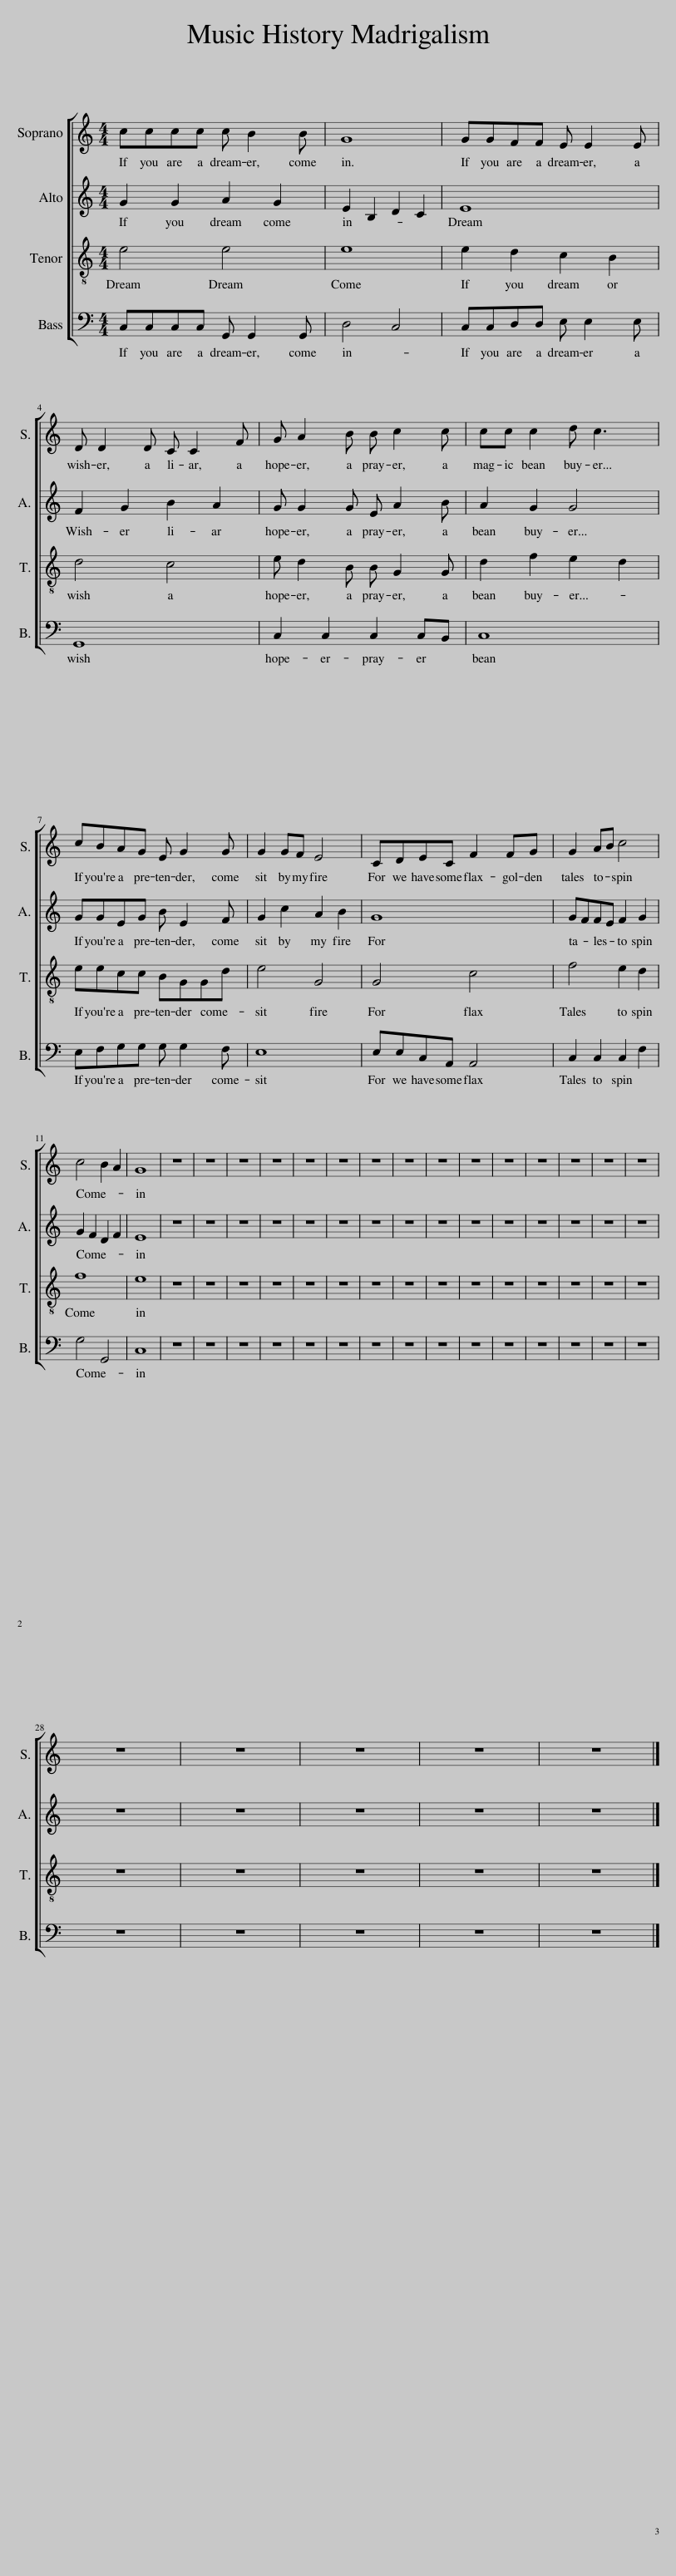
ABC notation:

X:1
%%score [ 1 2 3 4 ]
L:1/8
M:4/4
I:linebreak $
K:C
V:1 treble
V:2 treble
V:3 treble-8
V:4 bass
V:1
 cccc c B2 B | G8 | GGFF E E2 E |$ D D2 D C C2 F | G A2 B B c2 c | %5
 cc c2 d c3 |$ cBAG E G2 G | G2 GF E4 | CDEC F2 FG | G2 AB c4 |$ %10
 c4 B2 A2 | G8 | z8 | z8 | z8 | %15
 z8 | z8 | z8 | z8 | z8 | %20
 z8 | z8 | z8 | z8 | z8 | %25
 z8 | z8 |$ z8 | z8 | z8 | %30
 z8 | z8 |] %32
V:2
 G2 G2 A2 G2 | E2 B,2 D2 C2 | E8 |$ F2 G2 B2 A2 | G G2 G E A2 B | %5
 A2 G2 G4 |$ GGEG B E2 F | G2 c2 A2 B2 | G8 | GFFE F2 G2 |$ %10
 G2 F2 D2 F2 | E8 | z8 | z8 | z8 | %15
 z8 | z8 | z8 | z8 | z8 | %20
 z8 | z8 | z8 | z8 | z8 | %25
 z8 | z8 |$ z8 | z8 | z8 | %30
 z8 | z8 |] %32
V:3
 e4 e4 | e8 | e2 d2 c2 B2 |$ d4 c4 | e d2 B B G2 G | %5
 d2 f2 e2 d2 |$ eecc BGGd | e4 G4 | G4 c4 | f4 e2 d2 |$ %10
 f8 | e8 | z8 | z8 | z8 | %15
 z8 | z8 | z8 | z8 | z8 | %20
 z8 | z8 | z8 | z8 | z8 | %25
 z8 | z8 |$ z8 | z8 | z8 | %30
 z8 | z8 |] %32
V:4
 C,C,C,C, G,, G,,2 G,, | D,4 C,4 | C,C,D,D, E, E,2 E, |$ G,,8 | C,2 C,2 C,2 C,B,, | %5
 C,8 |$ E,F,G,G, G, G,2 F, | E,8 | E,E,C,A,, A,,4 | C,2 C,2 C,2 F,2 |$ %10
 G,4 G,,4 | C,8 | z8 | z8 | z8 | %15
 z8 | z8 | z8 | z8 | z8 | %20
 z8 | z8 | z8 | z8 | z8 | %25
 z8 | z8 |$ z8 | z8 | z8 | %30
 z8 | z8 |] %32
